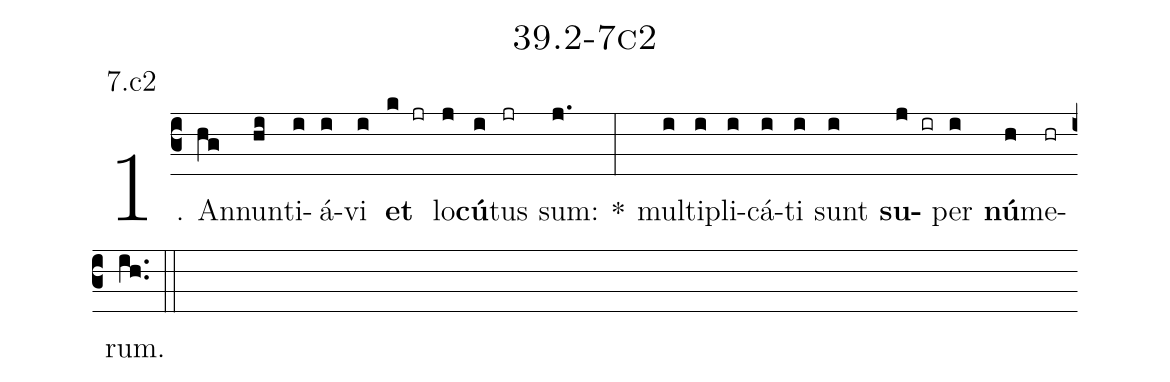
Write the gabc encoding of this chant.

name: 39.2-7c2;
annotation: 7.c2;
%%
(c3)1. An(hg)nun(hi)ti(i)á(i)vi(i) <b>et</b>(k jr) lo(j)<b>cú</b>(i)tus(jr) sum:(j.) *(:) mul(i)ti(i)pli(i)cá(i)ti(i) sunt(i) <b>su</b>(j ir)per(i) <b>nú</b>(h)me(hr)rum.(ih..) (::)


%E(i) u(i) o(j) u(i) a(h) e.(ih..) (::)
